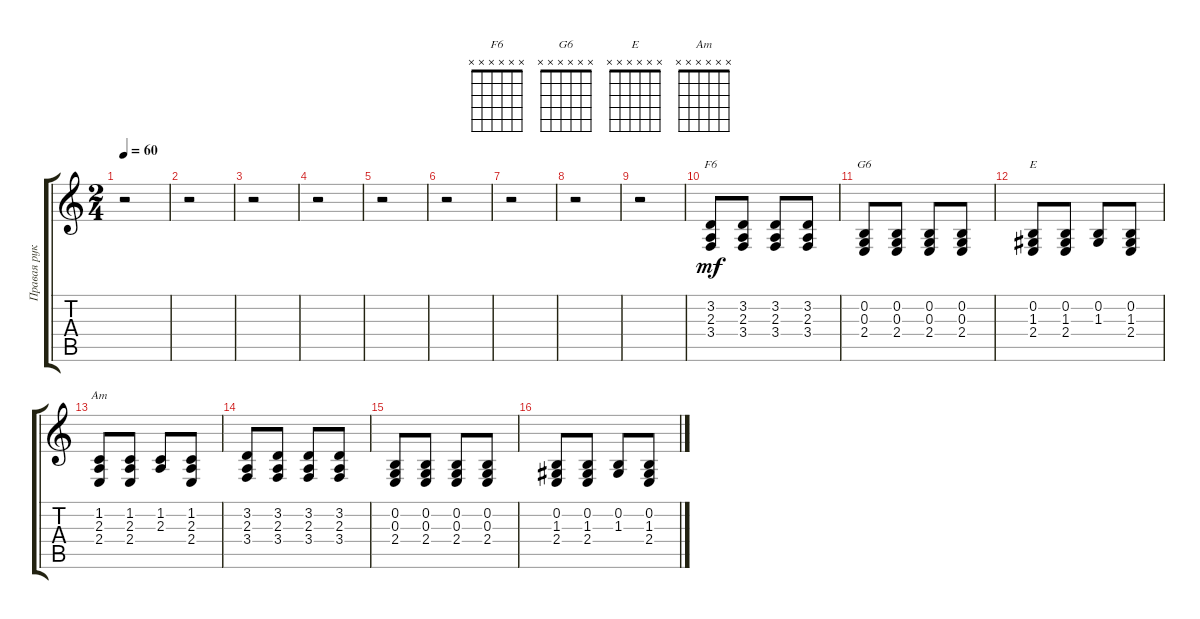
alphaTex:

\track ("Правая рука" "Правая рук") {instrument brightacousticpiano}
\staff {score tabs}
\tuning (E4 B3 G3 D3 A2 E2) {hide}
\chord ("F6" x x x x x x)
\chord ("G6" x x x x x x)
\chord ("E" x x x x x x)
\chord ("Am" x x x x x x)
\ts (2 4)
\tempo 60
\clef g2
\ks c
r.2{dy mf} |
r.2 |
r.2 |
r.2 |
r.2 |
r.2 |
r.2 |
r.2 |
r.2 |
(3.2 2.3 3.4).8{ch "F6"} (3.2 2.3 3.4).8 (3.2 2.3 3.4).8 (3.2 2.3 3.4).8 |
(0.2 0.3 2.4).8{ch "G6"} (0.2 0.3 2.4).8 (0.2 0.3 2.4).8 (0.2 0.3 2.4).8 |
(0.2 1.3 2.4).8{ch "E"} (0.2 1.3 2.4).8 (0.2 1.3).8 (0.2 1.3 2.4).8 |
(1.2 2.3 2.4).8{ch "Am"} (1.2 2.3 2.4).8 (1.2 2.3).8 (1.2 2.3 2.4).8 |
(3.2 2.3 3.4).8 (3.2 2.3 3.4).8 (3.2 2.3 3.4).8 (3.2 2.3 3.4).8 |
(0.2 0.3 2.4).8 (0.2 0.3 2.4).8 (0.2 0.3 2.4).8 (0.2 0.3 2.4).8 |
(0.2 1.3 2.4).8 (0.2 1.3 2.4).8 (0.2 1.3).8 (0.2 1.3 2.4).8
